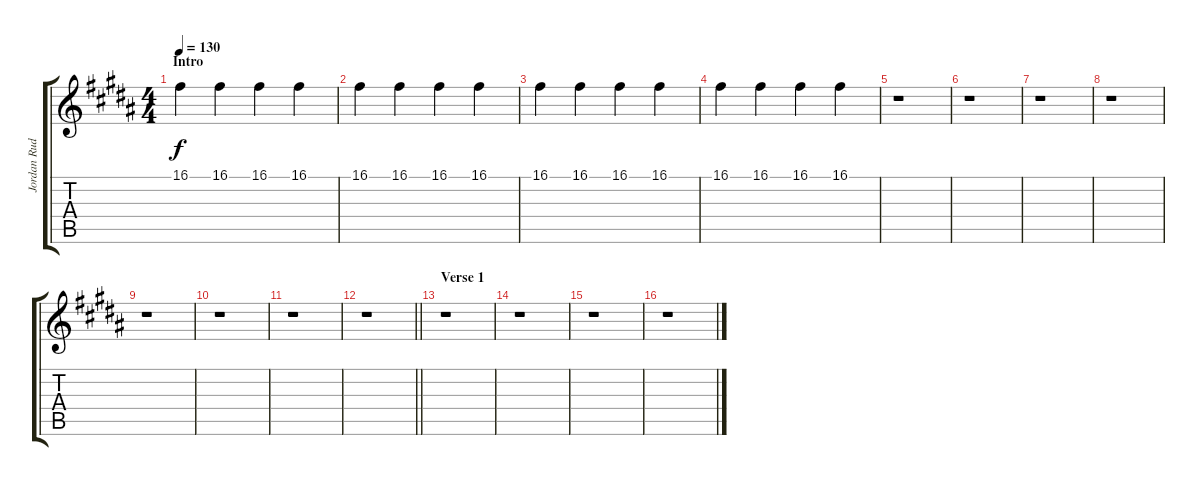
\track ("Jordan Rudess (synth)" "Jordan Rud") {instrument pad2warm}
\staff {score tabs}
\tuning (D4 A3 F3 C3 G2 D2) {hide}
\ts (4 4)
\section ("" "Intro")
\tempo 130
\clef g2
\ks g#minor
16.1.4{dy f volume 16 balance 16 instrument woodblock} 16.1.4{balance 0} 16.1.4{balance 16} 16.1.4{balance 0} |
16.1.4{balance 16} 16.1.4{balance 0} 16.1.4{balance 16} 16.1.4{balance 0} |
16.1.4{balance 16} 16.1.4{balance 0} 16.1.4{balance 16} 16.1.4{balance 0} |
16.1.4{balance 16} 16.1.4{balance 0} 16.1.4{balance 16} 16.1.4{balance 0} |
r.1 |
r.1 |
r.1 |
r.1 |
r.1 |
r.1 |
r.1 |
\barLineRight lightlight
r.1 |
\section ("" "Verse 1")
r.1 |
r.1 |
r.1 |
r.1
